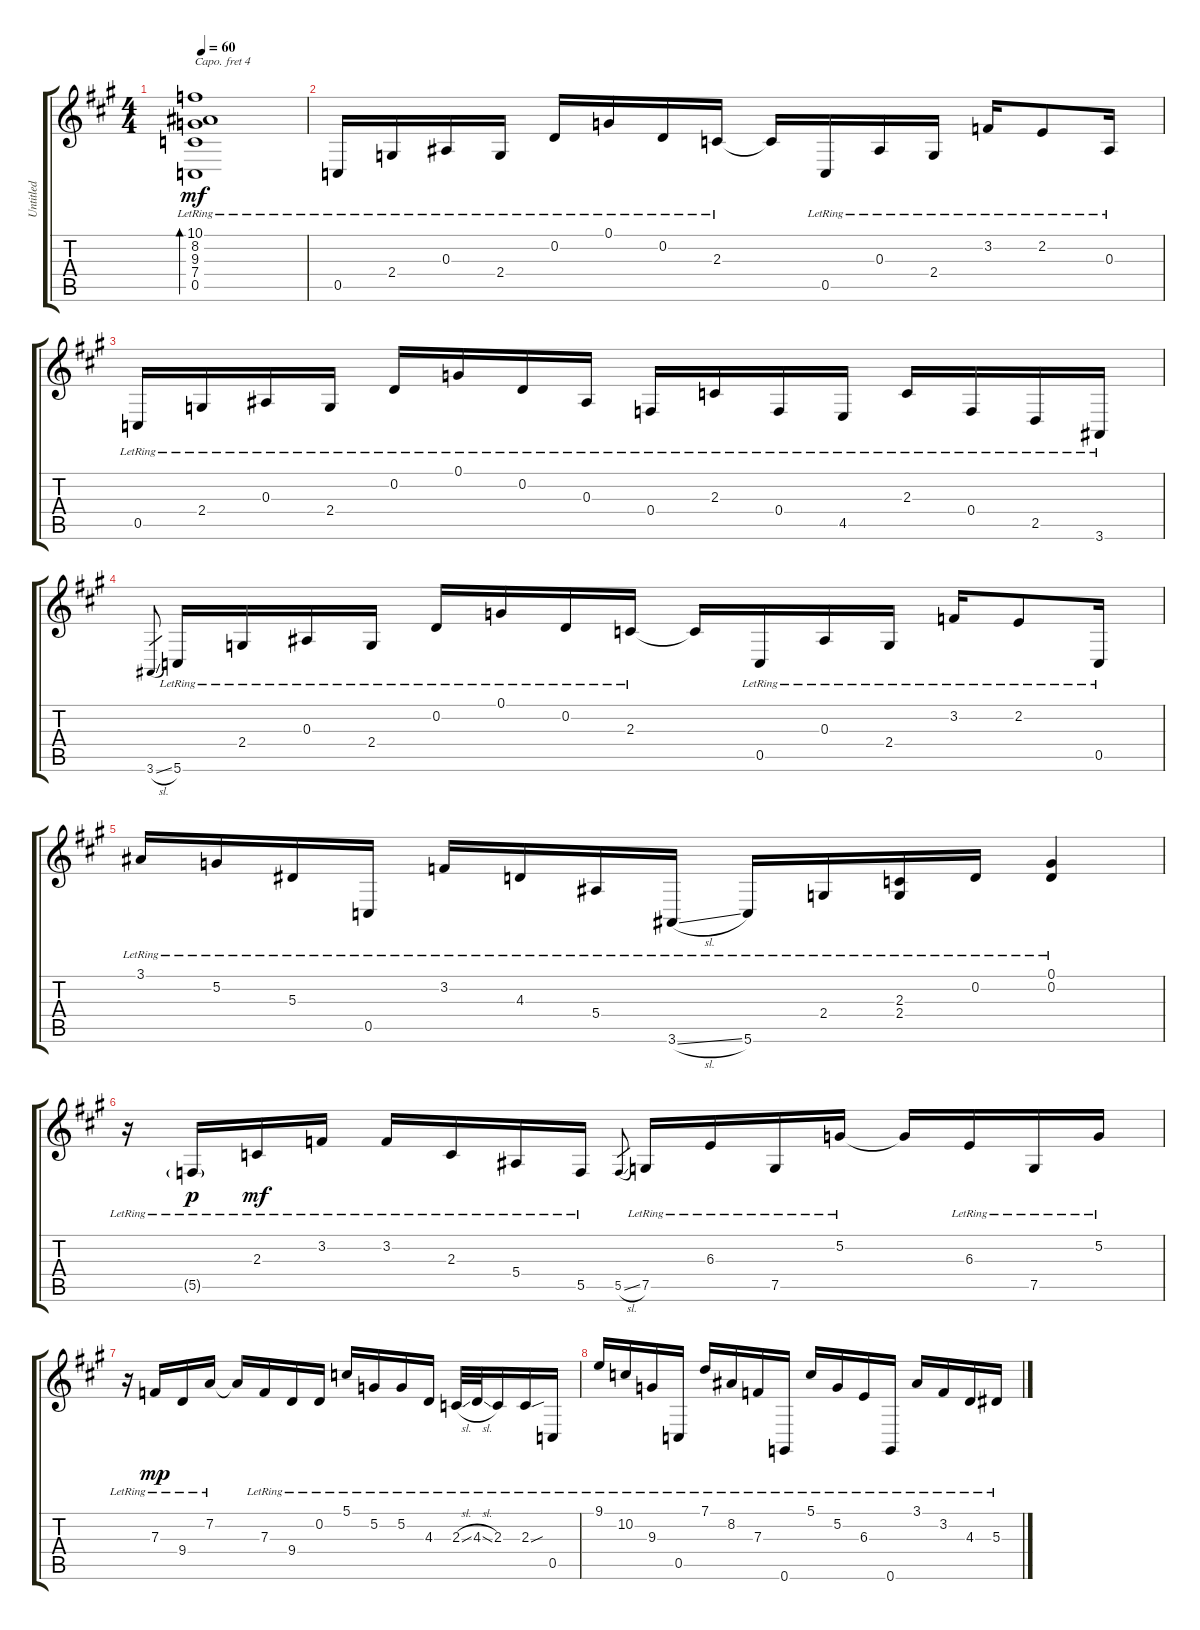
\track ("Untitled" "Untitled") {instrument sitar}
\staff {score tabs}
\capo 4
\tuning (Eb4 Bb3 Gb3 Db3 Ab2 Eb2) {hide}
\ts (4 4)
\tempo 60
\clef g2
\ks a
(10.1{lr} 8.2{lr} 9.3{lr} 7.4{lr} 0.5{lr}).1{bd 30 dy mf instrument sitar} |
0.5{lr}.16 2.4{lr}.16 0.3{lr}.16 2.4{lr}.16 0.2{lr}.16 0.1{lr}.16 0.2{lr}.16 2.3{lr}.16 2.3{t}.16 0.5{lr}.16 0.3{lr}.16 2.4{lr}.16 3.2{lr}.16 2.2{lr}.8 0.3{lr}.16 |
0.5{lr}.16 2.4{lr}.16 0.3{lr}.16 2.4{lr}.16 0.2{lr}.16 0.1{lr}.16 0.2{lr}.16 0.3{lr}.16 0.4{lr}.16 2.3{lr}.16 0.4{lr}.16 4.5{lr}.16 2.3{lr}.16 0.4{lr}.16 2.5{lr}.16 3.6{lr}.16 |
3.6{sl}.8{gr} 5.6{lr}.16 2.4{lr}.16 0.3{lr}.16 2.4{lr}.16 0.2{lr}.16 0.1{lr}.16 0.2{lr}.16 2.3{lr}.16 2.3{t}.16 0.5{lr}.16 0.3{lr}.16 2.4{lr}.16 3.2{lr}.16 2.2{lr}.8 0.5{lr}.16 |
3.1{lr}.16 5.2{lr}.16 5.3{lr}.16 0.5{lr}.16 3.2{lr}.16 4.3{lr}.16 5.4{lr}.16 3.6{sl lr}.16 5.6{lr}.16 2.4{lr}.16 (2.3{lr} 2.4{lr}).16 0.2{lr}.16 (0.1{lr} 0.2{lr}).4 |
r.16 5.5{g lr}.16{dy p} 2.3{lr}.16{dy mf} 3.2{lr}.16 3.2{lr}.16 2.3{lr}.16 5.4{lr}.16 5.5{lr}.16 5.5{sl}.8{gr} 7.5{lr}.16 6.3{lr}.16 7.5{lr}.16 5.2{lr}.16 5.2{t}.16 6.3{lr}.16 7.5{lr}.16 5.2{lr}.16 |
r.16 7.3{lr}.16{dy mp} 9.4{lr}.16 7.2{lr}.16 7.2{t}.16 7.3{lr}.16 9.4{lr}.16 0.2{lr}.16 5.1{lr}.16 5.2{lr}.16 5.2{lr}.16 4.3{lr}.16 2.3{sl lr}.32 4.3{sl lr}.32 2.3{lr}.16 2.3{sou lr}.16 0.5{lr}.16 |
9.1{lr}.16 10.2{lr}.16 9.3{lr}.16 0.5{lr}.16 7.1{lr}.16 8.2{lr}.16 7.3{lr}.16 0.6{lr}.16 5.1{lr}.16 5.2{lr}.16 6.3{lr}.16 0.6{lr}.16 3.1{lr}.16 3.2{lr}.16 4.3{lr}.16 5.3{lr}.16
